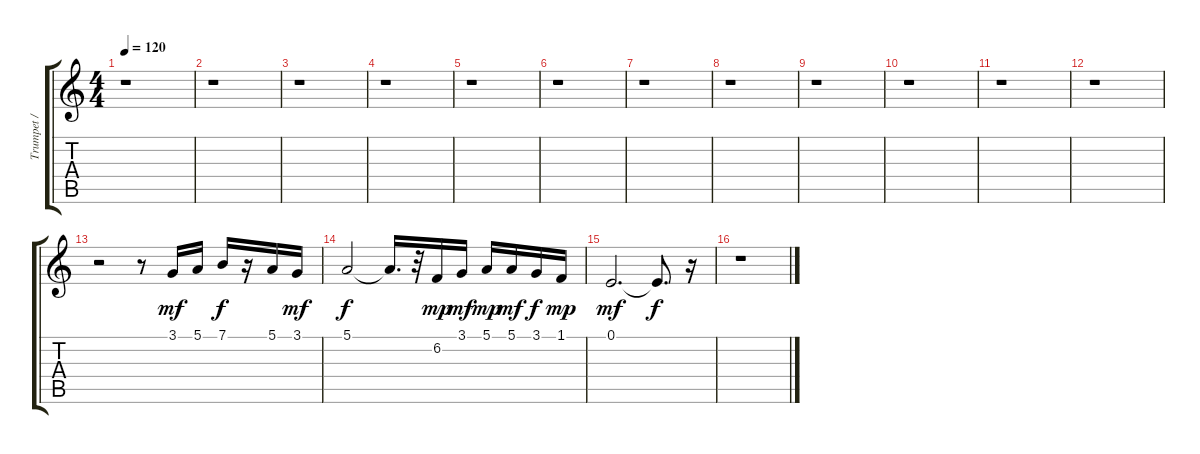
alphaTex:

\track ("Trumpet / Oboe" "Trumpet / ") {instrument trombone}
\staff {score tabs}
\tuning (E4 B3 G3 D3 A2 E2) {hide}
\ts (4 4)
\tempo 120
\clef g2
\ks c
r.1{dy mf} |
r.1 |
r.1 |
r.1 |
r.1 |
r.1 |
r.1 |
r.1 |
r.1 |
r.1 |
r.1 |
r.1 |
r.2 r.8 3.1.16 5.1.16 7.1.16{dy f} r.16 5.1.16 3.1.16{dy mf} |
5.1.2{dy f} 5.1{t}.16{d} r.32 6.2.16{dy mp} 3.1.16{dy mf} 5.1.16{dy mp} 5.1.16{dy mf} 3.1.16{dy f} 1.1.16{dy mp} |
0.1.2{d dy mf} 0.1{t}.8{d dy f} r.16 |
r.1
